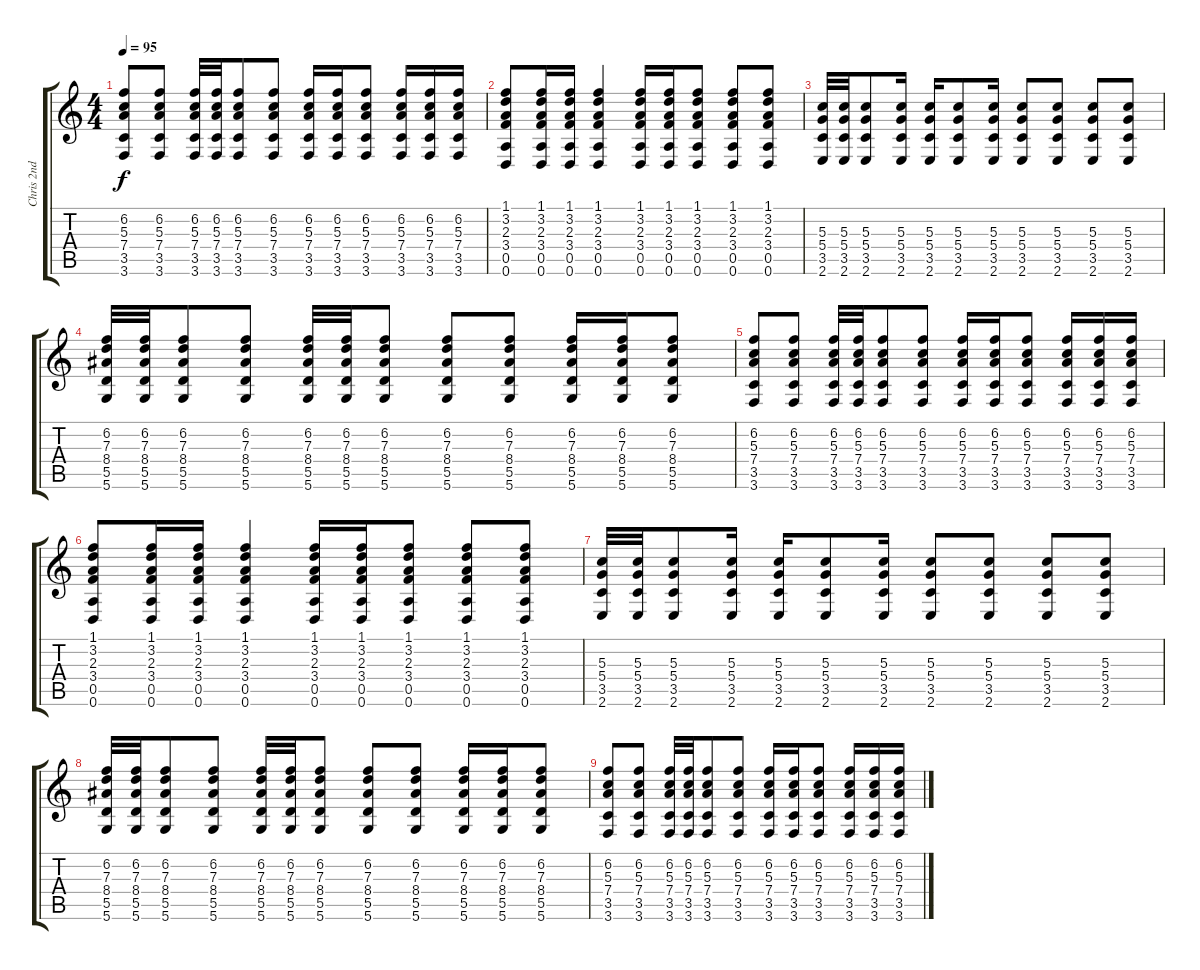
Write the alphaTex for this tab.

\track ("Chris 2nd guitar acoustic" "Chris 2nd ") {instrument acousticguitarsteel}
\staff {score tabs}
\tuning (E4 B3 G3 D3 A2 D2) {hide}
\ts (4 4)
\tempo 95
\clef g2
\ks c
(6.2 5.3 7.4 3.5 3.6).8{dy f} (6.2 5.3 7.4 3.5 3.6).8 (6.2 5.3 7.4 3.5 3.6).32 (6.2 5.3 7.4 3.5 3.6).32 (6.2 5.3 7.4 3.5 3.6).8 (6.2 5.3 7.4 3.5 3.6).8 (6.2 5.3 7.4 3.5 3.6).16 (6.2 5.3 7.4 3.5 3.6).16 (6.2 5.3 7.4 3.5 3.6).8 (6.2 5.3 7.4 3.5 3.6).16 (6.2 5.3 7.4 3.5 3.6).16 (6.2 5.3 7.4 3.5 3.6).16 |
(1.1 3.2 2.3 3.4 0.5 0.6).8 (1.1 3.2 2.3 3.4 0.5 0.6).16 (1.1 3.2 2.3 3.4 0.5 0.6).16 (1.1 3.2 2.3 3.4 0.5 0.6).4 (1.1 3.2 2.3 3.4 0.5 0.6).16 (1.1 3.2 2.3 3.4 0.5 0.6).16 (1.1 3.2 2.3 3.4 0.5 0.6).8 (1.1 3.2 2.3 3.4 0.5 0.6).8 (1.1 3.2 2.3 3.4 0.5 0.6).8 |
(5.3 5.4 3.5 2.6).32 (5.3 5.4 3.5 2.6).32 (5.3 5.4 3.5 2.6).8 (5.3 5.4 3.5 2.6).16 (5.3 5.4 3.5 2.6).16 (5.3 5.4 3.5 2.6).8 (5.3 5.4 3.5 2.6).16 (5.3 5.4 3.5 2.6).8 (5.3 5.4 3.5 2.6).8 (5.3 5.4 3.5 2.6).8 (5.3 5.4 3.5 2.6).8 |
(6.2 7.3 8.4 5.5 5.6).32 (6.2 7.3 8.4 5.5 5.6).32 (6.2 7.3 8.4 5.5 5.6).8 (6.2 7.3 8.4 5.5 5.6).8 (6.2 7.3 8.4 5.5 5.6).32 (6.2 7.3 8.4 5.5 5.6).32 (6.2 7.3 8.4 5.5 5.6).8 (6.2 7.3 8.4 5.5 5.6).8 (6.2 7.3 8.4 5.5 5.6).8 (6.2 7.3 8.4 5.5 5.6).16 (6.2 7.3 8.4 5.5 5.6).16 (6.2 7.3 8.4 5.5 5.6).8 |
(6.2 5.3 7.4 3.5 3.6).8 (6.2 5.3 7.4 3.5 3.6).8 (6.2 5.3 7.4 3.5 3.6).32 (6.2 5.3 7.4 3.5 3.6).32 (6.2 5.3 7.4 3.5 3.6).8 (6.2 5.3 7.4 3.5 3.6).8 (6.2 5.3 7.4 3.5 3.6).16 (6.2 5.3 7.4 3.5 3.6).16 (6.2 5.3 7.4 3.5 3.6).8 (6.2 5.3 7.4 3.5 3.6).16 (6.2 5.3 7.4 3.5 3.6).16 (6.2 5.3 7.4 3.5 3.6).16 |
(1.1 3.2 2.3 3.4 0.5 0.6).8 (1.1 3.2 2.3 3.4 0.5 0.6).16 (1.1 3.2 2.3 3.4 0.5 0.6).16 (1.1 3.2 2.3 3.4 0.5 0.6).4 (1.1 3.2 2.3 3.4 0.5 0.6).16 (1.1 3.2 2.3 3.4 0.5 0.6).16 (1.1 3.2 2.3 3.4 0.5 0.6).8 (1.1 3.2 2.3 3.4 0.5 0.6).8 (1.1 3.2 2.3 3.4 0.5 0.6).8 |
(5.3 5.4 3.5 2.6).32 (5.3 5.4 3.5 2.6).32 (5.3 5.4 3.5 2.6).8 (5.3 5.4 3.5 2.6).16 (5.3 5.4 3.5 2.6).16 (5.3 5.4 3.5 2.6).8 (5.3 5.4 3.5 2.6).16 (5.3 5.4 3.5 2.6).8 (5.3 5.4 3.5 2.6).8 (5.3 5.4 3.5 2.6).8 (5.3 5.4 3.5 2.6).8 |
(6.2 7.3 8.4 5.5 5.6).32 (6.2 7.3 8.4 5.5 5.6).32 (6.2 7.3 8.4 5.5 5.6).8 (6.2 7.3 8.4 5.5 5.6).8 (6.2 7.3 8.4 5.5 5.6).32 (6.2 7.3 8.4 5.5 5.6).32 (6.2 7.3 8.4 5.5 5.6).8 (6.2 7.3 8.4 5.5 5.6).8 (6.2 7.3 8.4 5.5 5.6).8 (6.2 7.3 8.4 5.5 5.6).16 (6.2 7.3 8.4 5.5 5.6).16 (6.2 7.3 8.4 5.5 5.6).8 |
(6.2 5.3 7.4 3.5 3.6).8 (6.2 5.3 7.4 3.5 3.6).8 (6.2 5.3 7.4 3.5 3.6).32 (6.2 5.3 7.4 3.5 3.6).32 (6.2 5.3 7.4 3.5 3.6).8 (6.2 5.3 7.4 3.5 3.6).8 (6.2 5.3 7.4 3.5 3.6).16 (6.2 5.3 7.4 3.5 3.6).16 (6.2 5.3 7.4 3.5 3.6).8 (6.2 5.3 7.4 3.5 3.6).16 (6.2 5.3 7.4 3.5 3.6).16 (6.2 5.3 7.4 3.5 3.6).16
